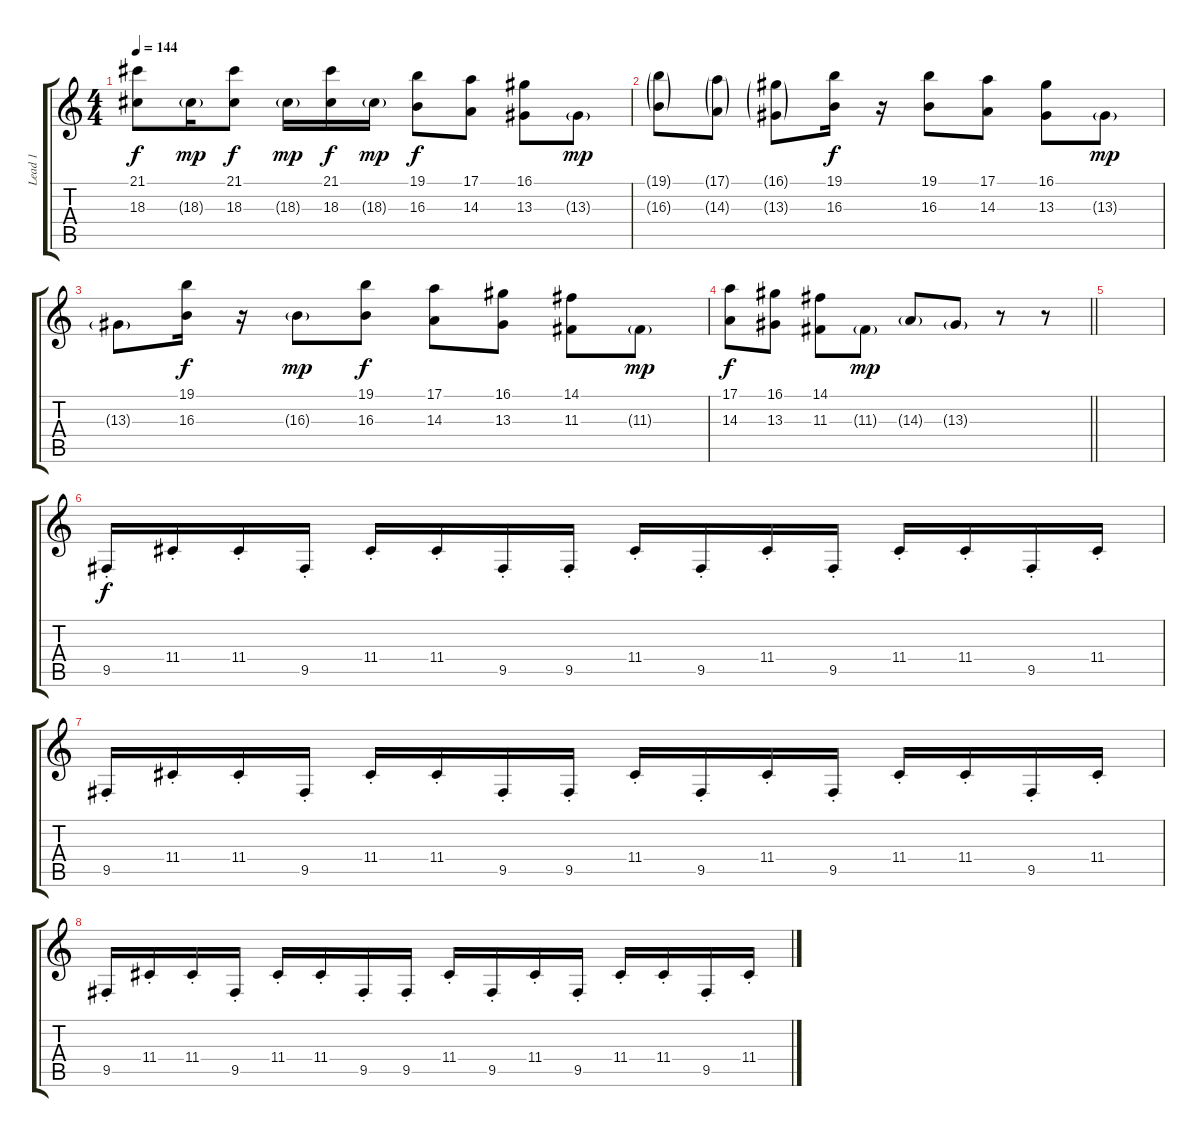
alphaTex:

\track ("Lead 1" "Lead 1") {instrument lead2sawtooth}
\staff {score tabs}
\tuning (E4 B3 G3 D3 A2 E2) {hide}
\ts (4 4)
\tempo 144
\clef g2
\ks c
(21.1 18.3).8{dy f} 18.3{g}.16{dy mp} (21.1 18.3).8{dy f} 18.3{g}.16{dy mp} (21.1 18.3).16{dy f} 18.3{g}.16{dy mp} (19.1 16.3).8{dy f} (17.1 14.3).8 (16.1 13.3).8 13.3{g}.8{dy mp} |
(19.1{g} 16.3{g}).8 (17.1{g} 14.3{g}).8 (16.1{g} 13.3{g}).8 (19.1 16.3).16{dy f} r.16 (19.1 16.3).8 (17.1 14.3).8 (16.1 13.3).8 13.3{g}.8{dy mp} |
13.3{g}.8 (19.1 16.3).16{dy f} r.16 16.3{g}.8{dy mp} (19.1 16.3).8{dy f} (17.1 14.3).8 (16.1 13.3).8 (14.1 11.3).8 11.3{g}.8{dy mp} |
\barLineRight lightlight
(17.1 14.3).8{dy f} (16.1 13.3).8 (14.1 11.3).8 11.3{g}.8{dy mp} 14.3{g}.8 13.3{g}.8 r.8 r.8 |
|
9.5{st}.16{dy f} 11.4{st}.16 11.4{st}.16 9.5{st}.16 11.4{st}.16 11.4{st}.16 9.5{st}.16 9.5{st}.16 11.4{st}.16 9.5{st}.16 11.4{st}.16 9.5{st}.16 11.4{st}.16 11.4{st}.16 9.5{st}.16 11.4{st}.16 |
9.5{st}.16 11.4{st}.16 11.4{st}.16 9.5{st}.16 11.4{st}.16 11.4{st}.16 9.5{st}.16 9.5{st}.16 11.4{st}.16 9.5{st}.16 11.4{st}.16 9.5{st}.16 11.4{st}.16 11.4{st}.16 9.5{st}.16 11.4{st}.16 |
9.5{st}.16 11.4{st}.16 11.4{st}.16 9.5{st}.16 11.4{st}.16 11.4{st}.16 9.5{st}.16 9.5{st}.16 11.4{st}.16 9.5{st}.16 11.4{st}.16 9.5{st}.16 11.4{st}.16 11.4{st}.16 9.5{st}.16 11.4{st}.16
